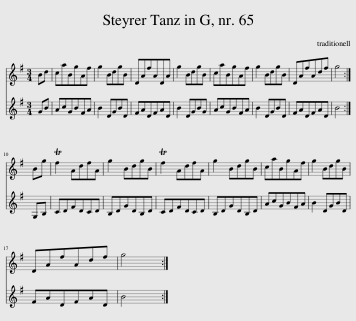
X:1
%%score 1 2
L:1/8
M:3/4
I:linebreak $
K:G
V:1 treble
V:2 treble
V:1
 Bd | caBgAf | g2 BdgB | DAfADA | g2 BdgB | %5
 caBgAf | g2 BdgB | DAfAdf | g4 :|$ Bg | %10
 Tf2 AdfA | g2 BdgB | Tf2 AdfA | g2 BdgB | caBgAf | %15
 g2 BdgB |$ DAfAdf | g4 :| %18
V:2
 GB | AcGBFA | B2 DGBD | FADFAD | B2 DGBG | %5
 AcGBFA | B2 DGBD | FADFAD | B4 :|$ G,B, | %10
 CDFDCD | B,DGDB,D | CDFDCD | B,DGDB,D | AcGBFA | %15
 B2 DGBD |$ FADFAD | B4 :| %18
